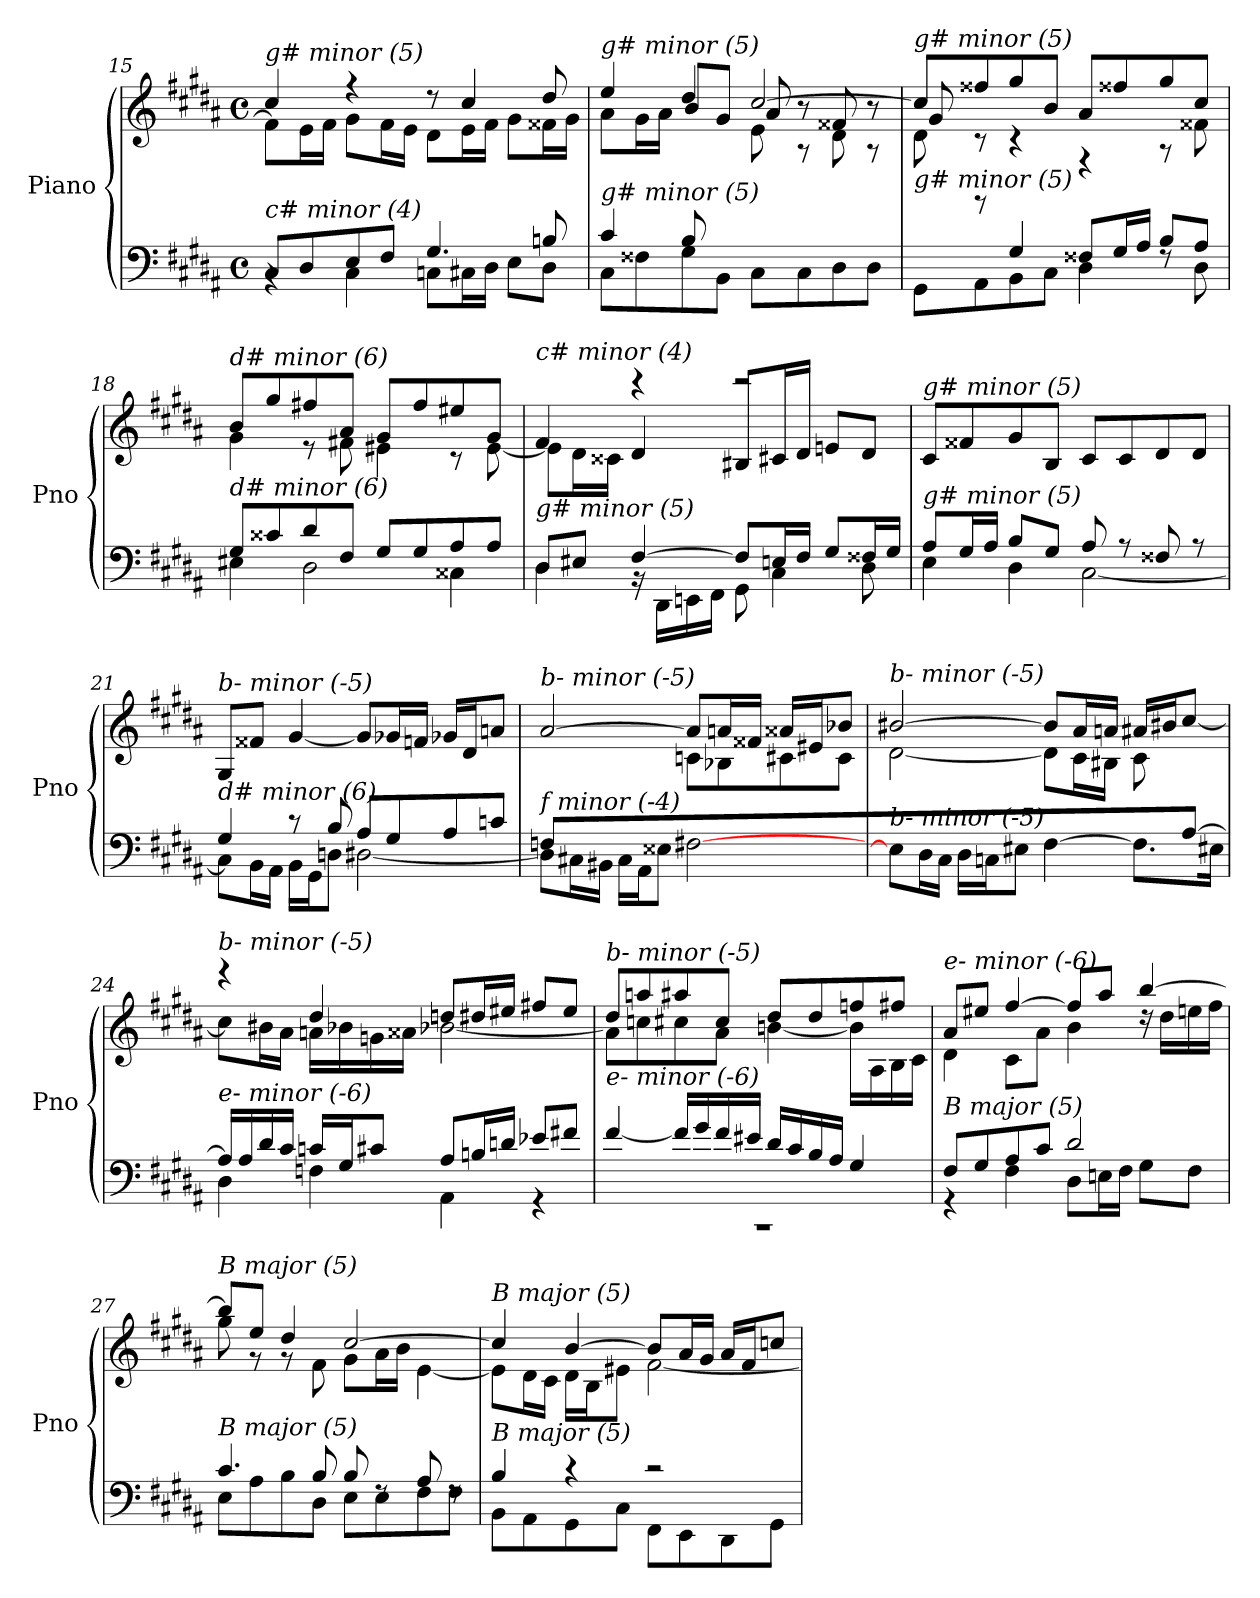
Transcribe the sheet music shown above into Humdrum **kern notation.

**kern	**kern
*part1	*part1
*staff2	*staff1
*I"Piano	*
*I'Pno	*
*clefF4	*clefG2
*k[f#c#g#d#a#]	*k[f#c#g#d#a#]
*M4/4	*M4/4
*met(c)	*met(c)
=15	=15
*^	*^
!	!	!LO:TX:i:t=g# minor (5)	!
!LO:TX:i:t=c# minor (4)	!	!	!
8C#/L	4rBB	4cc#/	8f#\L]
8D#/	.	.	16e\L
.	.	.	16f#\JJ
8E/	4C#\	4r	8g#\L
8F#/J	.	.	16f#\L
.	.	.	16e\JJ
4.G#/	8Cni\L	8r	8d#\L
.	16C#\L	4cc#/	16e\L
.	16D#\JJ	.	16f#\JJ
.	8E\L	.	8g#\L
8Bn/	8D#\J	8dd#/	16f##X\L
.	.	.	16g#\JJ
!!LO:PB:g=z
=16	=16	=16	=16
*	*	*	*^
!	!	!LO:TX:i:t=g# minor (5)	!	!
!LO:TX:i:t=g# minor (5)	!	!	!	!
4c#/	8C#\L	4ee/	8a#\L	4.ryy
.	8F##X\	.	16g#\L	.
.	.	.	16a#\JJ	.
8B/L	8G#\	4dd#/	8b/L	.
2ryy	8BB\J	.	8g#/J	8d#\J
.	8C#\L	[2cc#/	8a#/	8e\
.	8C#\	.	8r	8rA
.	8D#\	.	8f##X/	8d#\
8ryy	8D#\J	.	8r	8rA
!!LO:LB:g=z	!!	!!
=17	=17	=17	=17	=17
!	!	!LO:TX:i:t=g# minor (5)	!	!
!LO:TX:i:t=g# minor (5)	!	!	!	!
8ryy	8GG#\L	8cc#/L]	8g#/	8d#\
8rb	8AA#\	8ff##X/	8rc	2..ryy
4G#/	8BB\	8gg#/	4rc	.
.	8C#\J	8b/J	.	.
8F##X/L	4D#\	8a#/L	4rF	.
16G#/L	.	8ff##X/	.	.
16A#/JJ	.	.	.	.
8B/L	8rF	8gg#/	8rA	.
8A#/J	8D#\	8cc#/J	8f##X\	.
*	*	*	*v	*v
=18	=18	=18	=18
!	!	!LO:TX:i:t=d# minor (6)	!
!LO:TX:i:t=d# minor (6)	!	!	!
8G#/L	4E#X\	8b/L	4g#\
8c##X/	.	8gg#/	.
8d#/	2D#\	8ff#X/	8r
8F#/J	.	8a#/J	8f#X\
8G#/L	.	8g#/L	4e#X\
8G#/	.	8ff#/	.
8A#/	4C##X\	8ee#X/	8r
8A#/J	.	8g#/J	[8e#\
=19	=19	=19	=19
!	!	!LO:TX:i:t=c# minor (4)	!
!LO:TX:i:t=g# minor (5)	!	!	!
8D#/L	4D#\	4f#/	8e#j\L]
8E#X/J	.	.	16d#\L
.	.	.	16c##Xj\JJ
[4F#/	16rBB	4d#/	4rccc
.	16DD#\LL	.	.
.	16EEn\	.	.
.	16FF#\JJ	.	.
8F#/L]	8GG#\	8B#X/L	2rccc
16En/L	4C#\	16c#X/L	.
16F#/JJ	.	16d#/JJ	.
8G#/L	.	8en/L	.
16F##X/L	8D#\	8d#/J	.
16G#/JJ	.	.	.
*	*	*v	*v
!!LO:LB:g=z
=20	=20	=20
!	!	!LO:TX:i:t=g# minor (5)
!LO:TX:i:t=g# minor (5)	!	!
8A#/L	4E\	8c#/L
16G#/L	.	8f##X/
16A#/JJ	.	.
8B/L	4D#\	8g#/
8G#/J	.	8B/J
8A#/	[2C#\	8c#/L
8r	.	8c#/
8F##X/	.	8d#/
8r	.	8d#/J
=21	=21	=21
!	!	!LO:TX:i:t=b- minor (-5)
!LO:TX:i:t=d# minor (6)	!	!
4G#/	8C#\L]	8G#/L
.	16BB\L	8f##X/J
.	16AA#\JJ	.
8r	16BB\LL	[4g#/
.	16GG#\J	.
8B/	8Dni\J	.
8A#/L	[2D#\	8g#/L]
8G#/	.	16g-Xi/L
.	.	16fni/JJ
8A#/	.	16g-Xi/LL
.	.	16d#/J
8cni/J	.	8ani/J
=22	=22	=22
*	*	*^
!	!	!LO:TX:i:t=b- minor (-5)	!
!LO:TX:i:t=f minor (-4)	!	!	!
8Fni/L	8D#\L]	[2a#/	8ryy
2..ryy	16C#X\L	.	8d#\
.	16BB#Xj\JJ	.	.
.	16C#\LL	.	8e#X\
.	16AA#\J	.	.
.	8E##Xi\J	.	8f##X\J
.	[2F#i\	8a#/L]	8cni\L
.	.	16ani/L	8B-Xi\
.	.	16f##X/JJ	.
.	.	16a##Xi/LL	8c#Xi\
.	.	16e#X/J	.
.	.	8b-Xi/J	8c#\J
!!LO:LB:g=z	!!
=23	=23	=23	=23
!	!	!LO:TX:i:t=b- minor (-5)	!
!LO:TX:i:t=b- minor (-5)	!	!	!
2..ryy	8E#\L]	[2b#X/	[2d#\
.	16D#\L	.	.
.	16C#\JJ	.	.
.	16D#\LL	.	.
.	16Cni\J	.	.
.	8E#X\J	.	.
.	[4F#\	8b#/L]	8d#\L]
.	.	16a#/L	16c#\L
.	.	16ani/JJ	16B#X\JJ
.	8.F#\L]	16a#/LL	8c#\L
.	.	16b#X/J	.
[8A#/J	.	[8cc#/J	8ryy
.	16E#X\Jk	.	.
=24	=24	=24	=24
!	!	!LO:TX:i:t=b- minor (-5)	!
!LO:TX:i:t=e- minor (-6)	!	!	!
16A#/LL]	4D#\	8cc#\L]	4reee
16A#/	.	.	.
16d#/	.	16b#Xj\L	.
16c#/JJ	.	16a#\JJ	.
16cni/LL	4Fni\	4dd#/	16ani\LL
16G#/J	.	.	16b-Xi\
8c#i/J	.	.	16gni\
.	.	.	16a##i\JJ
8A#/L	4AA#\	8ddni/L	[2b-Xi\
16Bn/L	.	16dd#/L	.
16dni/JJ	.	16ee#X/JJ	.
8e-XZ/L	4r	8ff#X/L	.
8f#Xi/J	.	8ee#/J	.
!!LO:LB:g=z	!!
=25	=25	=25	=25
!	!	!LO:TX:i:t=b- minor (-5)	!
!LO:TX:i:t=e- minor (-6)	!	!	!
1rCC	[4f#/	8dd#/L	8a#\L]
.	.	8aani/	8ccni\
.	16f#/LL]	8aa#/	8cc#\
.	16g#/	.	.
.	16f#/	8cc#/J	8a#\J
.	16e#Xj/JJ	.	.
.	16d#/LL	8dd#/L	[4bn\
.	16c#/	.	.
.	16B/	8dd#/	.
.	16A#/JJ	.	.
.	4G#/	8ffni/	16b\LL]
.	.	.	16A#\
.	.	8ff#i/J	16B\
.	.	.	16c#\JJ
!!LO:PB:g=z	!!
=26	=26	=26	=26
!	!	!LO:TX:i:t=e- minor (-6)	!
!LO:TX:i:t=B major (5)	!	!	!
8F#/L	4r	8a#/L	4d#\
8G#/	.	8ee#X/J	.
8A#/	4F#\	[4ff#/	8c#\L
8c#/J	.	.	8a#\J
2d#/	8D#\L	8ff#/L]	4b\
.	16En\L	8aa#/J	.
.	16F#\JJ	.	.
.	8G#\L	[4bb/	16rdd
.	.	.	16dd#\LL
.	8F#\J	.	16een\
.	.	.	16ff#\JJ
=27	=27	=27	=27
!	!	!LO:TX:i:t=B major (5)	!
!LO:TX:i:t=B major (5)	!	!	!
4.c#/	8E\L	8bb/L]	8gg#\
.	8A#\	8ee/J	8r
.	8B\	4dd#/	8r
8B/	8D#\J	.	8f#\
8B/	8E\L	[2cc#/	8g#\L
8rF	8E\	.	16a#\L
.	.	.	16b\JJ
8A#/	8F#\	.	[4e\
8rF	8F#\J	.	.
=28	=28	=28	=28
!	!	!LO:TX:i:t=B major (5)	!
!LO:TX:i:t=B major (5)	!	!	!
4B/	8BB\L	4cc#/]	8e\L]
.	8AA#\	.	16d#\L
.	.	.	16c#\JJ
4r	8GG#\	[4b/	16d#\LL
.	.	.	16B\J
.	8C#\J	.	8e#X\J
2r	8FF#\L	8b/L]	[2f#\
.	8EE\	16a#/L	.
.	.	16g#/JJ	.
.	8DD#\	16a#/LL	.
.	.	16f#/J	.
.	8GG#\J	8ccni/J	.
*v	*v	*	*
*	*v	*v
=	=
*-	*-
